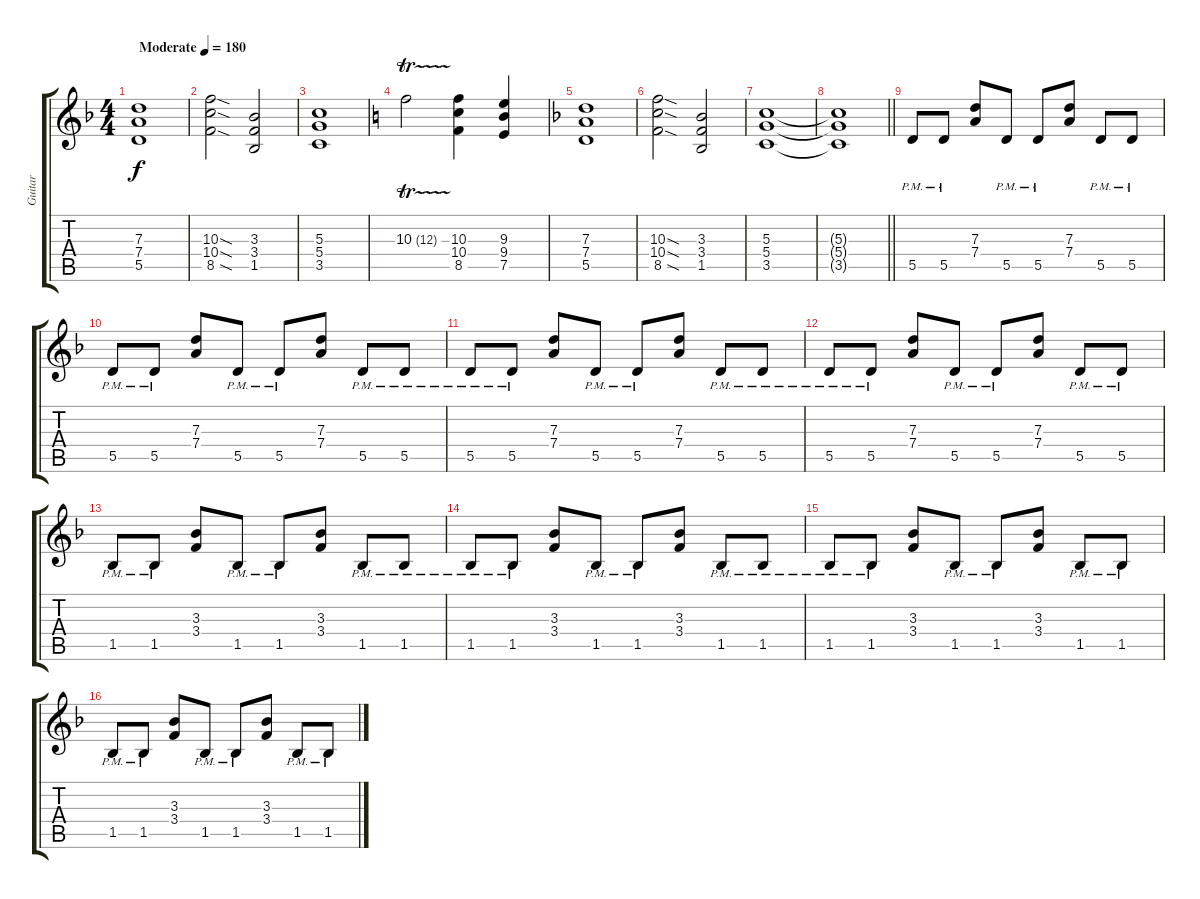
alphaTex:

\track ("Guitar" "Guitar") {instrument overdrivenguitar}
\staff {score tabs}
\tuning (E4 B3 G3 D3 A2 E2) {hide}
\ts (4 4)
\tempo (180 "Moderate")
\clef g2
\ks dminor
(7.3 7.4 5.5).1{dy f instrument overdrivenguitar} |
(10.3{sod} 10.4{sod} 8.5{sod}).2 (3.3 3.4 1.5).2 |
(5.3 5.4 3.5).1 |
\ks aminor
10.3{tr (12 16)}.2 (10.3 10.4 8.5).4 (9.3 9.4 7.5).4 |
\ks dminor
(7.3 7.4 5.5).1 |
(10.3{sod} 10.4{sod} 8.5{sod}).2 (3.3 3.4 1.5).2 |
(5.3 5.4 3.5).1 |
\barLineRight lightlight
(5.3{t} 5.4{t} 3.5{t}).1 |
5.5{pm}.8 5.5{pm}.8 (7.3 7.4).8 5.5{pm}.8 5.5{pm}.8 (7.3 7.4).8 5.5{pm}.8 5.5{pm}.8 |
5.5{pm}.8 5.5{pm}.8 (7.3 7.4).8 5.5{pm}.8 5.5{pm}.8 (7.3 7.4).8 5.5{pm}.8 5.5{pm}.8 |
5.5{pm}.8 5.5{pm}.8 (7.3 7.4).8 5.5{pm}.8 5.5{pm}.8 (7.3 7.4).8 5.5{pm}.8 5.5{pm}.8 |
5.5{pm}.8 5.5{pm}.8 (7.3 7.4).8 5.5{pm}.8 5.5{pm}.8 (7.3 7.4).8 5.5{pm}.8 5.5{pm}.8 |
1.5{pm}.8 1.5{pm}.8 (3.3 3.4).8 1.5{pm}.8 1.5{pm}.8 (3.3 3.4).8 1.5{pm}.8 1.5{pm}.8 |
1.5{pm}.8 1.5{pm}.8 (3.3 3.4).8 1.5{pm}.8 1.5{pm}.8 (3.3 3.4).8 1.5{pm}.8 1.5{pm}.8 |
1.5{pm}.8 1.5{pm}.8 (3.3 3.4).8 1.5{pm}.8 1.5{pm}.8 (3.3 3.4).8 1.5{pm}.8 1.5{pm}.8 |
1.5{pm}.8 1.5{pm}.8 (3.3 3.4).8 1.5{pm}.8 1.5{pm}.8 (3.3 3.4).8 1.5{pm}.8 1.5{pm}.8
